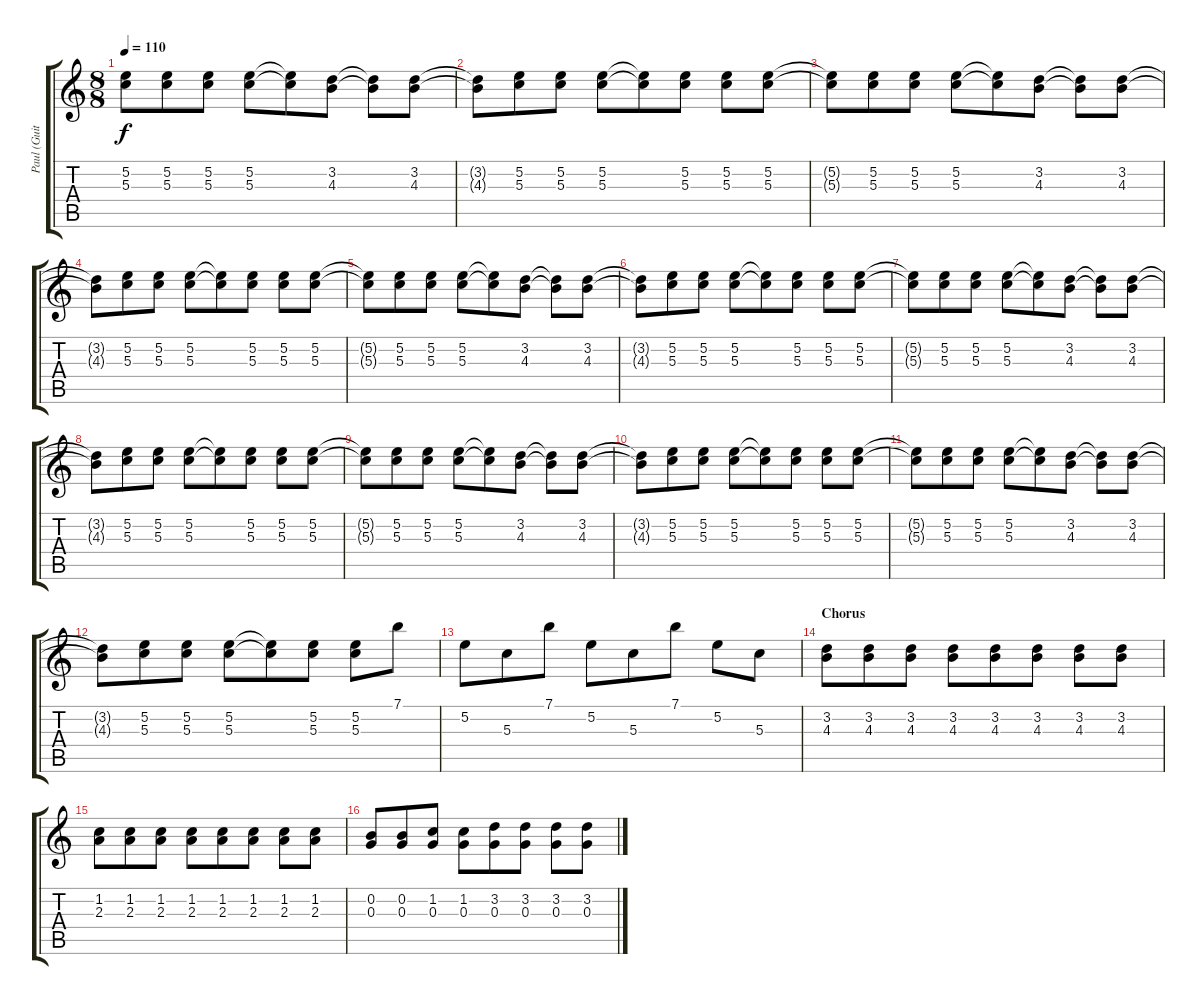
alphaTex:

\track ("Paul (Guitar 1)" "Paul (Guit") {instrument electricguitarclean}
\staff {score tabs}
\tuning (E4 B3 G3 D3 A2 E2) {hide}
\ts (8 8)
\tempo 110
\clef g2
\ks c
(5.2{t} 5.3{t}).8{dy f} (5.2 5.3).8 (5.2 5.3).8 (5.2 5.3).8 (5.2{t} 5.3{t}).8 (3.2 4.3).8 (3.2{t} 4.3{t}).8 (3.2 4.3).8 |
(3.2{t} 4.3{t}).8 (5.2 5.3).8 (5.2 5.3).8 (5.2 5.3).8 (5.2{t} 5.3{t}).8 (5.2 5.3).8 (5.2 5.3).8 (5.2 5.3).8 |
(5.2{t} 5.3{t}).8 (5.2 5.3).8 (5.2 5.3).8 (5.2 5.3).8 (5.2{t} 5.3{t}).8 (3.2 4.3).8 (3.2{t} 4.3{t}).8 (3.2 4.3).8 |
(3.2{t} 4.3{t}).8 (5.2 5.3).8 (5.2 5.3).8 (5.2 5.3).8 (5.2{t} 5.3{t}).8 (5.2 5.3).8 (5.2 5.3).8 (5.2 5.3).8 |
(5.2{t} 5.3{t}).8 (5.2 5.3).8 (5.2 5.3).8 (5.2 5.3).8 (5.2{t} 5.3{t}).8 (3.2 4.3).8 (3.2{t} 4.3{t}).8 (3.2 4.3).8 |
(3.2{t} 4.3{t}).8 (5.2 5.3).8 (5.2 5.3).8 (5.2 5.3).8 (5.2{t} 5.3{t}).8 (5.2 5.3).8 (5.2 5.3).8 (5.2 5.3).8 |
(5.2{t} 5.3{t}).8 (5.2 5.3).8 (5.2 5.3).8 (5.2 5.3).8 (5.2{t} 5.3{t}).8 (3.2 4.3).8 (3.2{t} 4.3{t}).8 (3.2 4.3).8 |
(3.2{t} 4.3{t}).8 (5.2 5.3).8 (5.2 5.3).8 (5.2 5.3).8 (5.2{t} 5.3{t}).8 (5.2 5.3).8 (5.2 5.3).8 (5.2 5.3).8 |
(5.2{t} 5.3{t}).8 (5.2 5.3).8 (5.2 5.3).8 (5.2 5.3).8 (5.2{t} 5.3{t}).8 (3.2 4.3).8 (3.2{t} 4.3{t}).8 (3.2 4.3).8 |
(3.2{t} 4.3{t}).8 (5.2 5.3).8 (5.2 5.3).8 (5.2 5.3).8 (5.2{t} 5.3{t}).8 (5.2 5.3).8 (5.2 5.3).8 (5.2 5.3).8 |
(5.2{t} 5.3{t}).8 (5.2 5.3).8 (5.2 5.3).8 (5.2 5.3).8 (5.2{t} 5.3{t}).8 (3.2 4.3).8 (3.2{t} 4.3{t}).8 (3.2 4.3).8 |
(3.2{t} 4.3{t}).8 (5.2 5.3).8 (5.2 5.3).8 (5.2 5.3).8 (5.2{t} 5.3{t}).8 (5.2 5.3).8 (5.2 5.3).8 7.1.8 |
5.2.8 5.3.8 7.1.8 5.2.8 5.3.8 7.1.8 5.2.8 5.3.8 |
\section ("" "Chorus")
(3.2 4.3).8 (3.2 4.3).8 (3.2 4.3).8 (3.2 4.3).8 (3.2 4.3).8 (3.2 4.3).8 (3.2 4.3).8 (3.2 4.3).8 |
(1.2 2.3).8 (1.2 2.3).8 (1.2 2.3).8 (1.2 2.3).8 (1.2 2.3).8 (1.2 2.3).8 (1.2 2.3).8 (1.2 2.3).8 |
(0.2 0.3).8 (0.2 0.3).8 (1.2 0.3).8 (1.2 0.3).8 (3.2 0.3).8 (3.2 0.3).8 (3.2 0.3).8 (3.2 0.3).8
